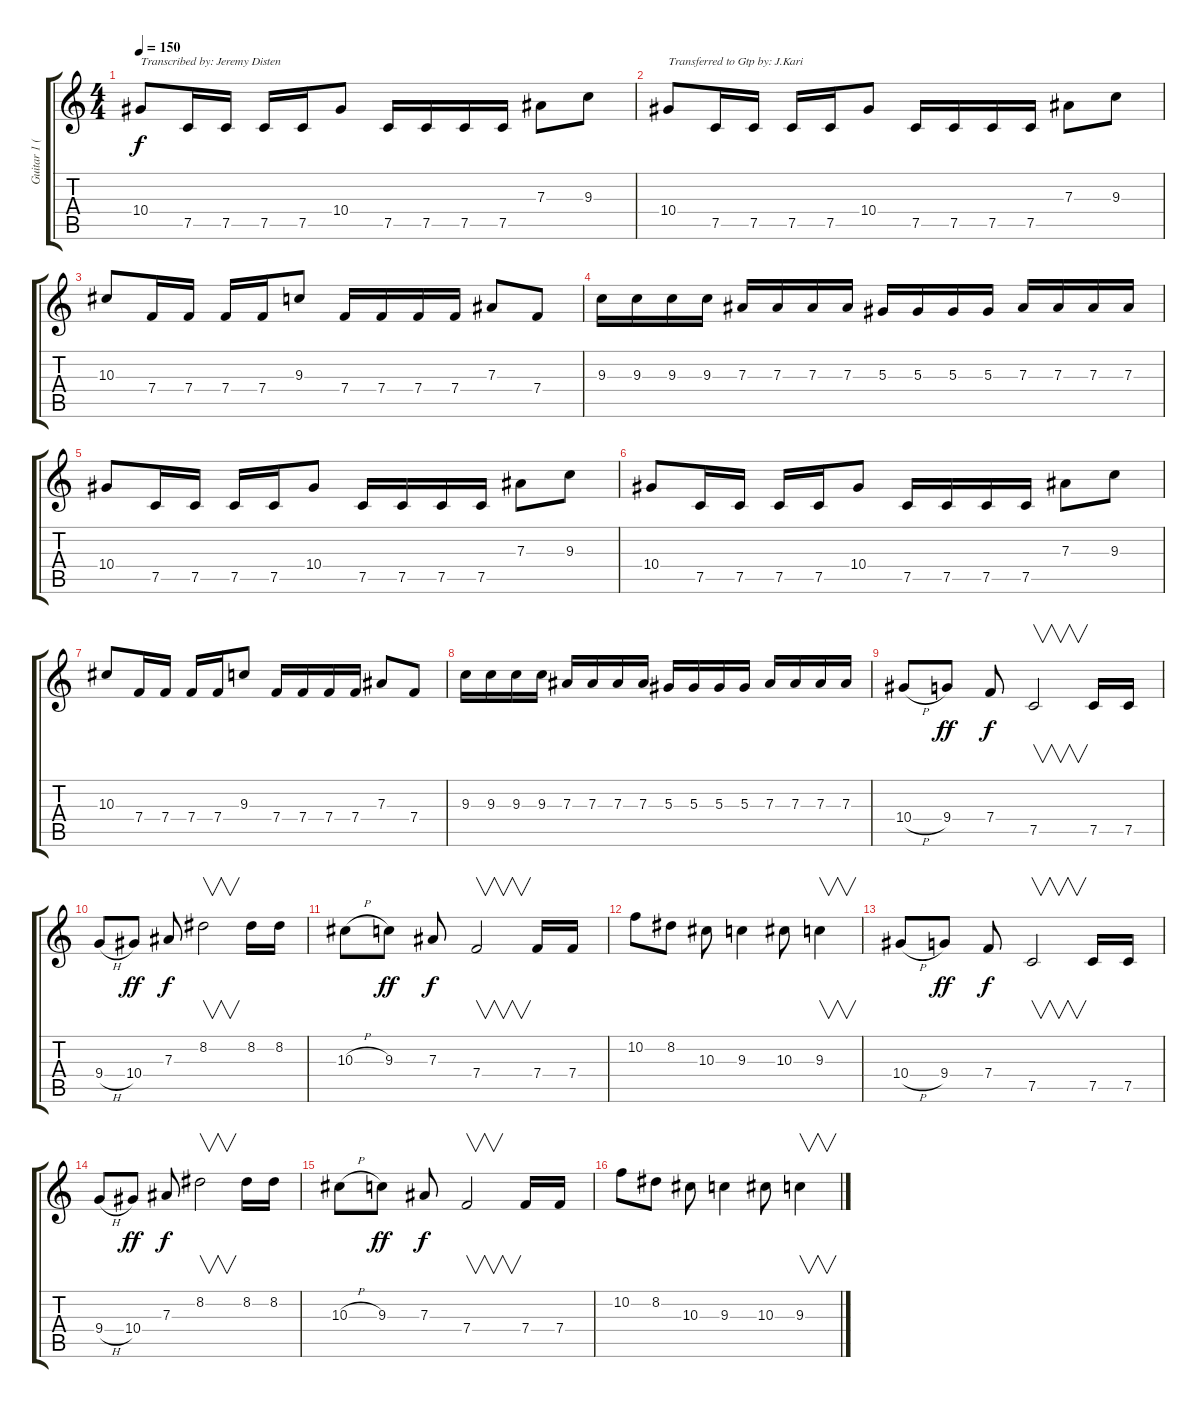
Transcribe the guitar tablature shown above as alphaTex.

\track ("Guitar 1 (Lead)" "Guitar 1 (") {instrument distortionguitar}
\staff {score tabs}
\tuning (C4 G3 Eb3 Bb2 F2 C2) {hide}
\ts (4 4)
\tempo 150
\clef g2
\ks c
10.4.8{txt "Transcribed by: Jeremy Disten" dy f instrument distortionguitar} 7.5.16 7.5.16 7.5.16 7.5.16 10.4.8 7.5.16 7.5.16 7.5.16 7.5.16 7.3.8 9.3.8 |
10.4.8{txt "Transferred to Gtp by: J.Kari"} 7.5.16 7.5.16 7.5.16 7.5.16 10.4.8 7.5.16 7.5.16 7.5.16 7.5.16 7.3.8 9.3.8 |
10.3.8 7.4.16 7.4.16 7.4.16 7.4.16 9.3.8 7.4.16 7.4.16 7.4.16 7.4.16 7.3.8 7.4.8 |
9.3.16 9.3.16 9.3.16 9.3.16 7.3.16 7.3.16 7.3.16 7.3.16 5.3.16 5.3.16 5.3.16 5.3.16 7.3.16 7.3.16 7.3.16 7.3.16 |
10.4.8 7.5.16 7.5.16 7.5.16 7.5.16 10.4.8 7.5.16 7.5.16 7.5.16 7.5.16 7.3.8 9.3.8 |
10.4.8 7.5.16 7.5.16 7.5.16 7.5.16 10.4.8 7.5.16 7.5.16 7.5.16 7.5.16 7.3.8 9.3.8 |
10.3.8 7.4.16 7.4.16 7.4.16 7.4.16 9.3.8 7.4.16 7.4.16 7.4.16 7.4.16 7.3.8 7.4.8 |
9.3.16 9.3.16 9.3.16 9.3.16 7.3.16 7.3.16 7.3.16 7.3.16 5.3.16 5.3.16 5.3.16 5.3.16 7.3.16 7.3.16 7.3.16 7.3.16 |
10.4{h}.8 9.4.8{dy ff} 7.4.8{dy f} 7.5.2{v} 7.5.16 7.5.16 |
9.4{h}.8 10.4.8{dy ff} 7.3.8{dy f} 8.2.2{v} 8.2.16 8.2.16 |
10.3{h}.8 9.3.8{dy ff} 7.3.8{dy f} 7.4.2{v} 7.4.16 7.4.16 |
10.2.8 8.2.8 10.3.8 9.3.4 10.3.8 9.3.4{v} |
10.4{h}.8 9.4.8{dy ff} 7.4.8{dy f} 7.5.2{v} 7.5.16 7.5.16 |
9.4{h}.8 10.4.8{dy ff} 7.3.8{dy f} 8.2.2{v} 8.2.16 8.2.16 |
10.3{h}.8 9.3.8{dy ff} 7.3.8{dy f} 7.4.2{v} 7.4.16 7.4.16 |
10.2.8 8.2.8 10.3.8 9.3.4 10.3.8 9.3.4{v}
